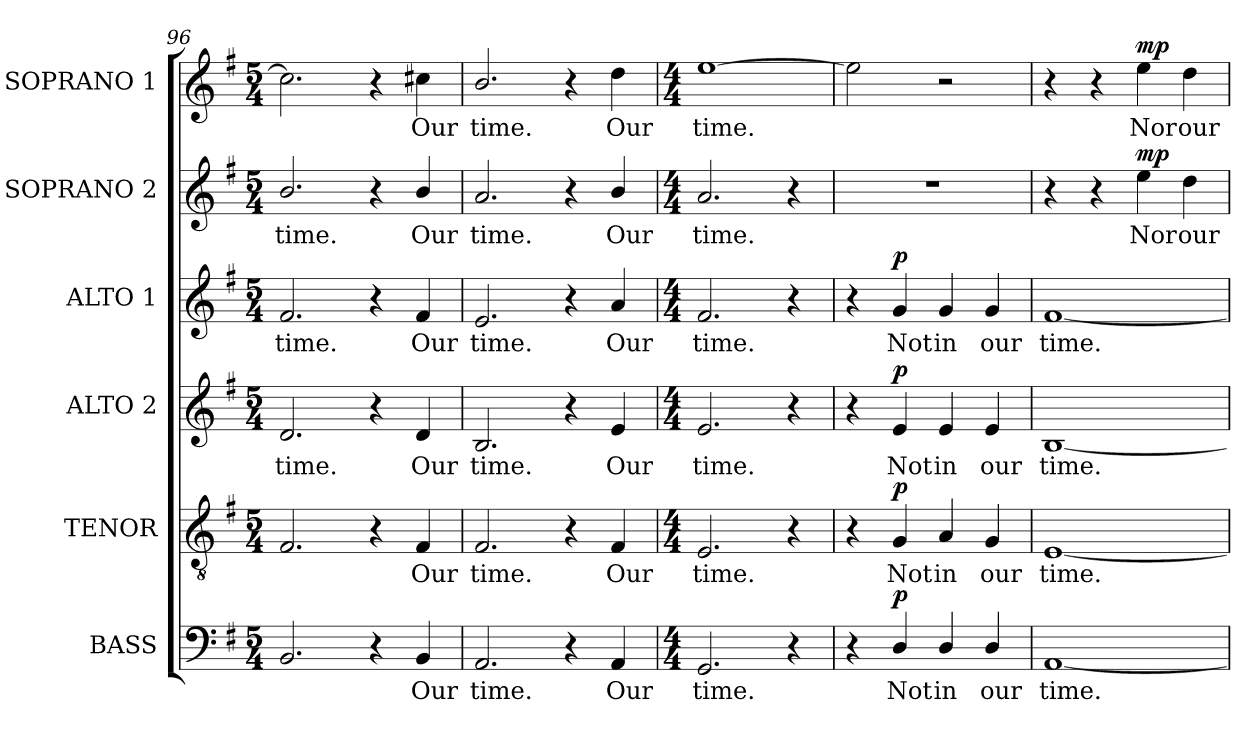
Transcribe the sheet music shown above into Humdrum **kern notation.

**kern	**text	**dynam	**kern	**text	**dynam	**kern	**text	**dynam	**kern	**text	**dynam	**kern	**text	**dynam	**kern	**text	**dynam
*part6	*part6	*part6	*part5	*part5	*part5	*part4	*part4	*part4	*part3	*part3	*part3	*part2	*part2	*part2	*part1	*part1	*part1
*staff6	*staff6	*staff6	*staff5	*staff5	*staff5	*staff4	*staff4	*staff4	*staff3	*staff3	*staff3	*staff2	*staff2	*staff2	*staff1	*staff1	*staff1
*I"BASS	*	*	*I"TENOR	*	*	*I"ALTO 2	*	*	*I"ALTO 1	*	*	*I"SOPRANO 2	*	*	*I"SOPRANO 1	*	*
*I'B.	*	*	*I'T.	*	*	*I'A.2	*	*	*I'A.1	*	*	*I'S.2	*	*	*I'S.1	*	*
*clefF4	*	*	*clefGv2	*	*	*clefG2	*	*	*clefG2	*	*	*clefG2	*	*	*clefG2	*	*
*	*	*	*ITrd7c12	*	*	*	*	*	*	*	*	*	*	*	*	*	*
*k[f#]	*	*	*k[f#]	*	*	*k[f#]	*	*	*k[f#]	*	*	*k[f#]	*	*	*k[f#]	*	*
*G:	*	*	*G:	*	*	*G:	*	*	*G:	*	*	*G:	*	*	*G:	*	*
*M5/4	*	*	*M5/4	*	*	*M5/4	*	*	*M5/4	*	*	*M5/4	*	*	*M5/4	*	*
=96	=96	=96	=96	=96	=96	=96	=96	=96	=96	=96	=96	=96	=96	=96	=96	=96	=96
!	!	!	!	!	!	!	!LO:LY:b:color=#000000	!	!	!	!	!	!	!	!	!	!
!	!	!	!	!	!	!	!	!	!	!LO:LY:b:color=#000000	!	!	!	!	!	!	!
!	!	!	!	!	!	!	!	!	!	!	!	!	!LO:LY:b:color=#000000	!	!	!	!
2.BBi/	.	.	2.FF#i/	.	.	2.di/	time.	.	2.f#i/	time.	.	2.bi/	time.	.	2.cc#i\]	.	.
4r	.	.	4r	.	.	4r	.	.	4r	.	.	4r	.	.	4r	.	.
!	!LO:LY:b:color=#000000	!	!	!	!	!	!	!	!	!	!	!	!	!	!	!	!
!	!	!	!	!LO:LY:b:color=#000000	!	!	!	!	!	!	!	!	!	!	!	!	!
!	!	!	!	!	!	!	!LO:LY:b:color=#000000	!	!	!	!	!	!	!	!	!	!
!	!	!	!	!	!	!	!	!	!	!LO:LY:b:color=#000000	!	!	!	!	!	!	!
!	!	!	!	!	!	!	!	!	!	!	!	!	!LO:LY:b:color=#000000	!	!	!	!
!	!	!	!	!	!	!	!	!	!	!	!	!	!	!	!	!LO:LY:b:color=#000000	!
4BBi/	Our	.	4FF#i/	Our	.	4di/	Our	.	4f#i/	Our	.	4bi/	Our	.	4cc#Xi\	Our	.
=97	=97	=97	=97	=97	=97	=97	=97	=97	=97	=97	=97	=97	=97	=97	=97	=97	=97
!	!LO:LY:b:color=#000000	!	!	!	!	!	!	!	!	!	!	!	!	!	!	!	!
!	!	!	!	!LO:LY:b:color=#000000	!	!	!	!	!	!	!	!	!	!	!	!	!
!	!	!	!	!	!	!	!LO:LY:b:color=#000000	!	!	!	!	!	!	!	!	!	!
!	!	!	!	!	!	!	!	!	!	!LO:LY:b:color=#000000	!	!	!	!	!	!	!
!	!	!	!	!	!	!	!	!	!	!	!	!	!LO:LY:b:color=#000000	!	!	!	!
!	!	!	!	!	!	!	!	!	!	!	!	!	!	!	!	!LO:LY:b:color=#000000	!
2.AAi/	time.	.	2.FF#i/	time.	.	2.Bi/	time.	.	2.ei/	time.	.	2.ai/	time.	.	2.bi/	time.	.
4r	.	.	4r	.	.	4r	.	.	4r	.	.	4r	.	.	4r	.	.
!	!LO:LY:b:color=#000000	!	!	!	!	!	!	!	!	!	!	!	!	!	!	!	!
!	!	!	!	!LO:LY:b:color=#000000	!	!	!	!	!	!	!	!	!	!	!	!	!
!	!	!	!	!	!	!	!LO:LY:b:color=#000000	!	!	!	!	!	!	!	!	!	!
!	!	!	!	!	!	!	!	!	!	!LO:LY:b:color=#000000	!	!	!	!	!	!	!
!	!	!	!	!	!	!	!	!	!	!	!	!	!LO:LY:b:color=#000000	!	!	!	!
!	!	!	!	!	!	!	!	!	!	!	!	!	!	!	!	!LO:LY:b:color=#000000	!
4AAi/	Our	.	4FF#i/	Our	.	4ei/	Our	.	4ai/	Our	.	4bi/	Our	.	4ddi\	Our	.
=98	=98	=98	=98	=98	=98	=98	=98	=98	=98	=98	=98	=98	=98	=98	=98	=98	=98
*M4/4	*	*	*M4/4	*	*	*M4/4	*	*	*M4/4	*	*	*M4/4	*	*	*M4/4	*	*
!	!LO:LY:b:color=#000000	!	!	!	!	!	!	!	!	!	!	!	!	!	!	!	!
!	!	!	!	!LO:LY:b:color=#000000	!	!	!	!	!	!	!	!	!	!	!	!	!
!	!	!	!	!	!	!	!LO:LY:b:color=#000000	!	!	!	!	!	!	!	!	!	!
!	!	!	!	!	!	!	!	!	!	!LO:LY:b:color=#000000	!	!	!	!	!	!	!
!	!	!	!	!	!	!	!	!	!	!	!	!	!LO:LY:b:color=#000000	!	!	!	!
!	!	!	!	!	!	!	!	!	!	!	!	!	!	!	!	!LO:LY:b:color=#000000	!
2.GGi/	time.	.	2.EEi/	time.	.	2.ei/	time.	.	2.f#i/	time.	.	2.ai/	time.	.	[1eei	time.	.
4r	.	.	4r	.	.	4r	.	.	4r	.	.	4r	.	.	.	.	.
=99	=99	=99	=99	=99	=99	=99	=99	=99	=99	=99	=99	=99	=99	=99	=99	=99	=99
4r	.	.	4r	.	.	4r	.	.	4r	.	.	1r	.	.	2eei\]	.	.
!	!LO:LY:b:color=#000000	!	!	!	!	!	!	!	!	!	!	!	!	!	!	!	!
!	!	!	!	!LO:LY:b:color=#000000	!	!	!	!	!	!	!	!	!	!	!	!	!
!	!	!	!	!	!	!	!LO:LY:b:color=#000000	!	!	!	!	!	!	!	!	!	!
!	!	!	!	!	!	!	!	!	!	!LO:LY:b:color=#000000	!	!	!	!	!	!	!
4Di/	Not	p	4GGi/	Not	p	4ei/	Not	p	4gi/	Not	p	.	.	.	.	.	.
!	!LO:LY:b:color=#000000	!	!	!	!	!	!	!	!	!	!	!	!	!	!	!	!
!	!	!	!	!LO:LY:b:color=#000000	!	!	!	!	!	!	!	!	!	!	!	!	!
!	!	!	!	!	!	!	!LO:LY:b:color=#000000	!	!	!	!	!	!	!	!	!	!
!	!	!	!	!	!	!	!	!	!	!LO:LY:b:color=#000000	!	!	!	!	!	!	!
4Di/	in	.	4AAi/	in	.	4ei/	in	.	4gi/	in	.	.	.	.	2r	.	.
!	!LO:LY:b:color=#000000	!	!	!	!	!	!	!	!	!	!	!	!	!	!	!	!
!	!	!	!	!LO:LY:b:color=#000000	!	!	!	!	!	!	!	!	!	!	!	!	!
!	!	!	!	!	!	!	!LO:LY:b:color=#000000	!	!	!	!	!	!	!	!	!	!
!	!	!	!	!	!	!	!	!	!	!LO:LY:b:color=#000000	!	!	!	!	!	!	!
4Di/	our	.	4GGi/	our	.	4ei/	our	.	4gi/	our	.	.	.	.	.	.	.
=100	=100	=100	=100	=100	=100	=100	=100	=100	=100	=100	=100	=100	=100	=100	=100	=100	=100
!	!LO:LY:b:color=#000000	!	!	!	!	!	!	!	!	!	!	!	!	!	!	!	!
!	!	!	!	!LO:LY:b:color=#000000	!	!	!	!	!	!	!	!	!	!	!	!	!
!	!	!	!	!	!	!	!LO:LY:b:color=#000000	!	!	!	!	!	!	!	!	!	!
!	!	!	!	!	!	!	!	!	!	!LO:LY:b:color=#000000	!	!	!	!	!	!	!
[1AAi	time.	.	[1EEi	time.	.	[1Bi	time.	.	[1f#i	time.	.	4r	.	.	4r	.	.
.	.	.	.	.	.	.	.	.	.	.	.	4r	.	.	4r	.	.
!	!	!	!	!	!	!	!	!	!	!	!	!	!LO:LY:b:color=#000000	!	!	!	!
!	!	!	!	!	!	!	!	!	!	!	!	!	!	!	!	!LO:LY:b:color=#000000	!
.	.	.	.	.	.	.	.	.	.	.	.	4eei\	Nor	mp	4eei\	Nor	mp
!	!	!	!	!	!	!	!	!	!	!	!	!	!LO:LY:b:color=#000000	!	!	!	!
!	!	!	!	!	!	!	!	!	!	!	!	!	!	!	!	!LO:LY:b:color=#000000	!
.	.	.	.	.	.	.	.	.	.	.	.	4ddi\	our	.	4ddi\	our	.
=	=	=	=	=	=	=	=	=	=	=	=	=	=	=	=	=	=
*-	*-	*-	*-	*-	*-	*-	*-	*-	*-	*-	*-	*-	*-	*-	*-	*-	*-
